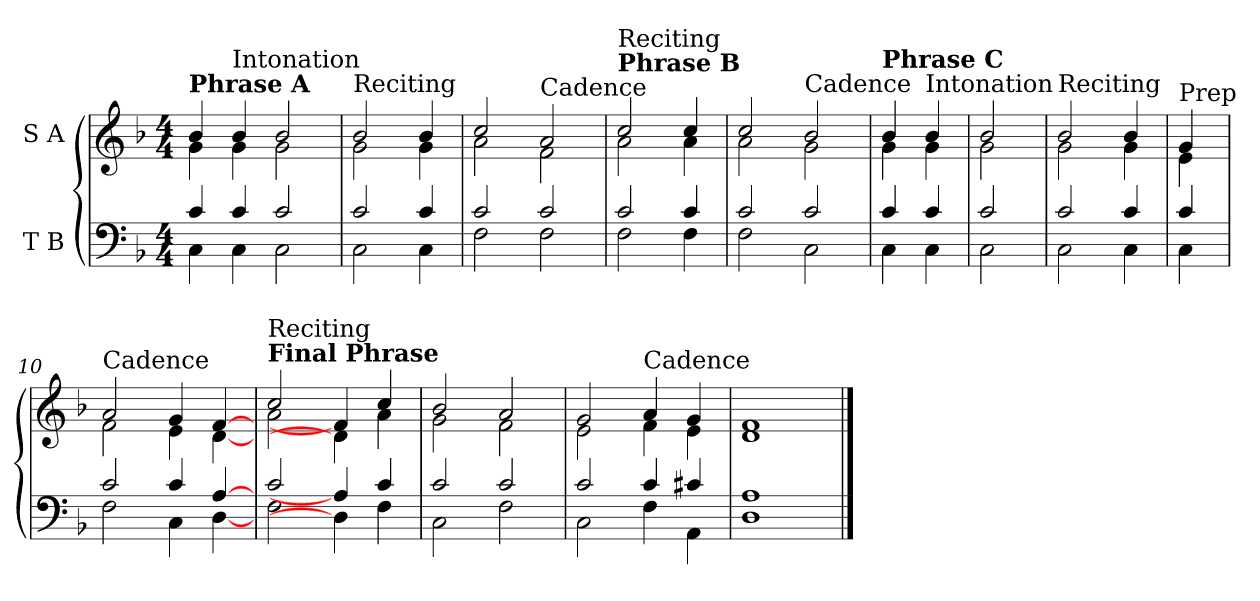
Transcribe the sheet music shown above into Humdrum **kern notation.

**kern	**kern
*part2	*part1
*staff2	*staff1
*I"T B	*I"S A
*clefF4	*clefG2
*k[b-]	*k[b-]
*M4/4	*M4/4
=1	=1
*^	*^
!	!	!LO:TX:a:B:t=Phrase A	!
4c/	4C\	4b-/	4g\
!	!	!LO:TX:a:t=Intonation	!
4c/	4C\	4b-/	4g\
2c/	2C\	2b-/	2g\
=2	=2	=2	=2
!	!	!LO:TX:a:t=Reciting	!
2c/	2C\	2b-/	2g\
4c/	4C\	4b-/	4g\
=3	=3	=3	=3
2c/	2F\	2cc/	2a\
!	!	!LO:TX:a:t=Cadence	!
2c/	2F\	2a/	2f\
!!LO:LB:g=z	!!
=4	=4	=4	=4
!	!	!LO:TX:a:B:t=Phrase B	!
!	!	!LO:TX:a:t=Reciting	!
2c/	2F\	2cc/	2a\
4c/	4F\	4cc/	4a\
=5	=5	=5	=5
2c/	2F\	2cc/	2a\
!	!	!LO:TX:a:t=Cadence	!
2c/	2C\	2b-/	2g\
!!LO:LB:g=z	!!
=6	=6	=6	=6
!	!	!LO:TX:a:B:t=Phrase C	!
4c/	4C\	4b-/	4g\
!	!	!LO:TX:a:t=Intonation	!
4c/	4C\	4b-/	4g\
=7	=7	=7	=7
2c/	2C\	2b-/	2g\
=8	=8	=8	=8
!	!	!LO:TX:a:t=Reciting	!
2c/	2C\	2b-/	2g\
4c/	4C\	4b-/	4g\
=9	=9	=9	=9
!	!	!LO:TX:a:t=Prep	!
4c/	4C\	4g/	4e\
=10	=10	=10	=10
!	!	!LO:TX:a:t=Cadence	!
2c/	2F\	2a/	2f\
4c/	4C\	4g/	4e\
[4A/	[4D\	[4f/	[4d\
!!LO:LB:g=z	!!
=11	=11	=11	=11
!	!	!LO:TX:a:B:t=Final Phrase	!
!	!	!LO:TX:a:t=Reciting	!
2c/	2F\	2cc/	2a\
4A/]	4D\]	4f/]	4d\]
4c/	4F\	4cc/	4a\
=12	=12	=12	=12
2c/	2C\	2b-/	2g\
2c/	2F\	2a/	2f\
=13	=13	=13	=13
2c/	2C\	2g/	2e\
!	!	!LO:TX:a:t=Cadence	!
4c/	4F\	4a/	4f\
4c#X/	4AA\	4g/	4e\
=14	=14	=14	=14
1A	1D	1f	1d
*v	*v	*	*
*	*v	*v
==	==
*-	*-
